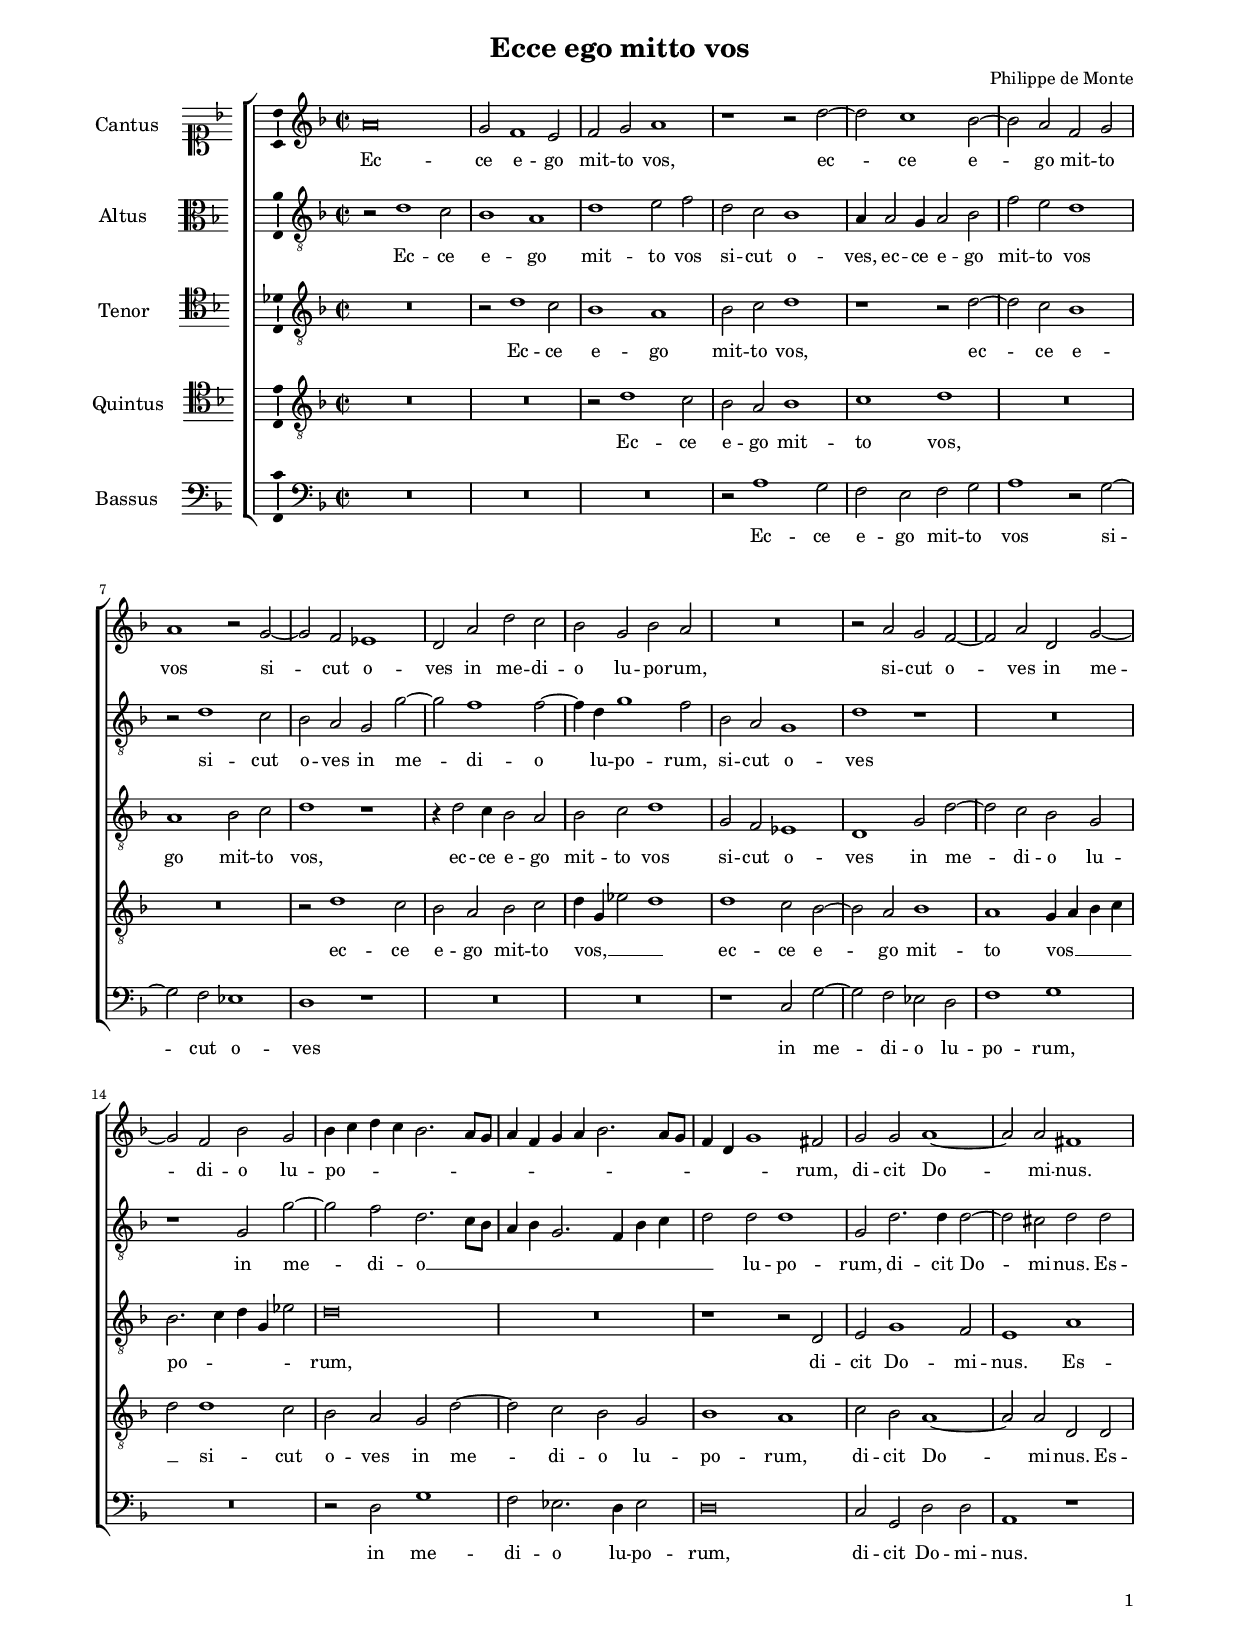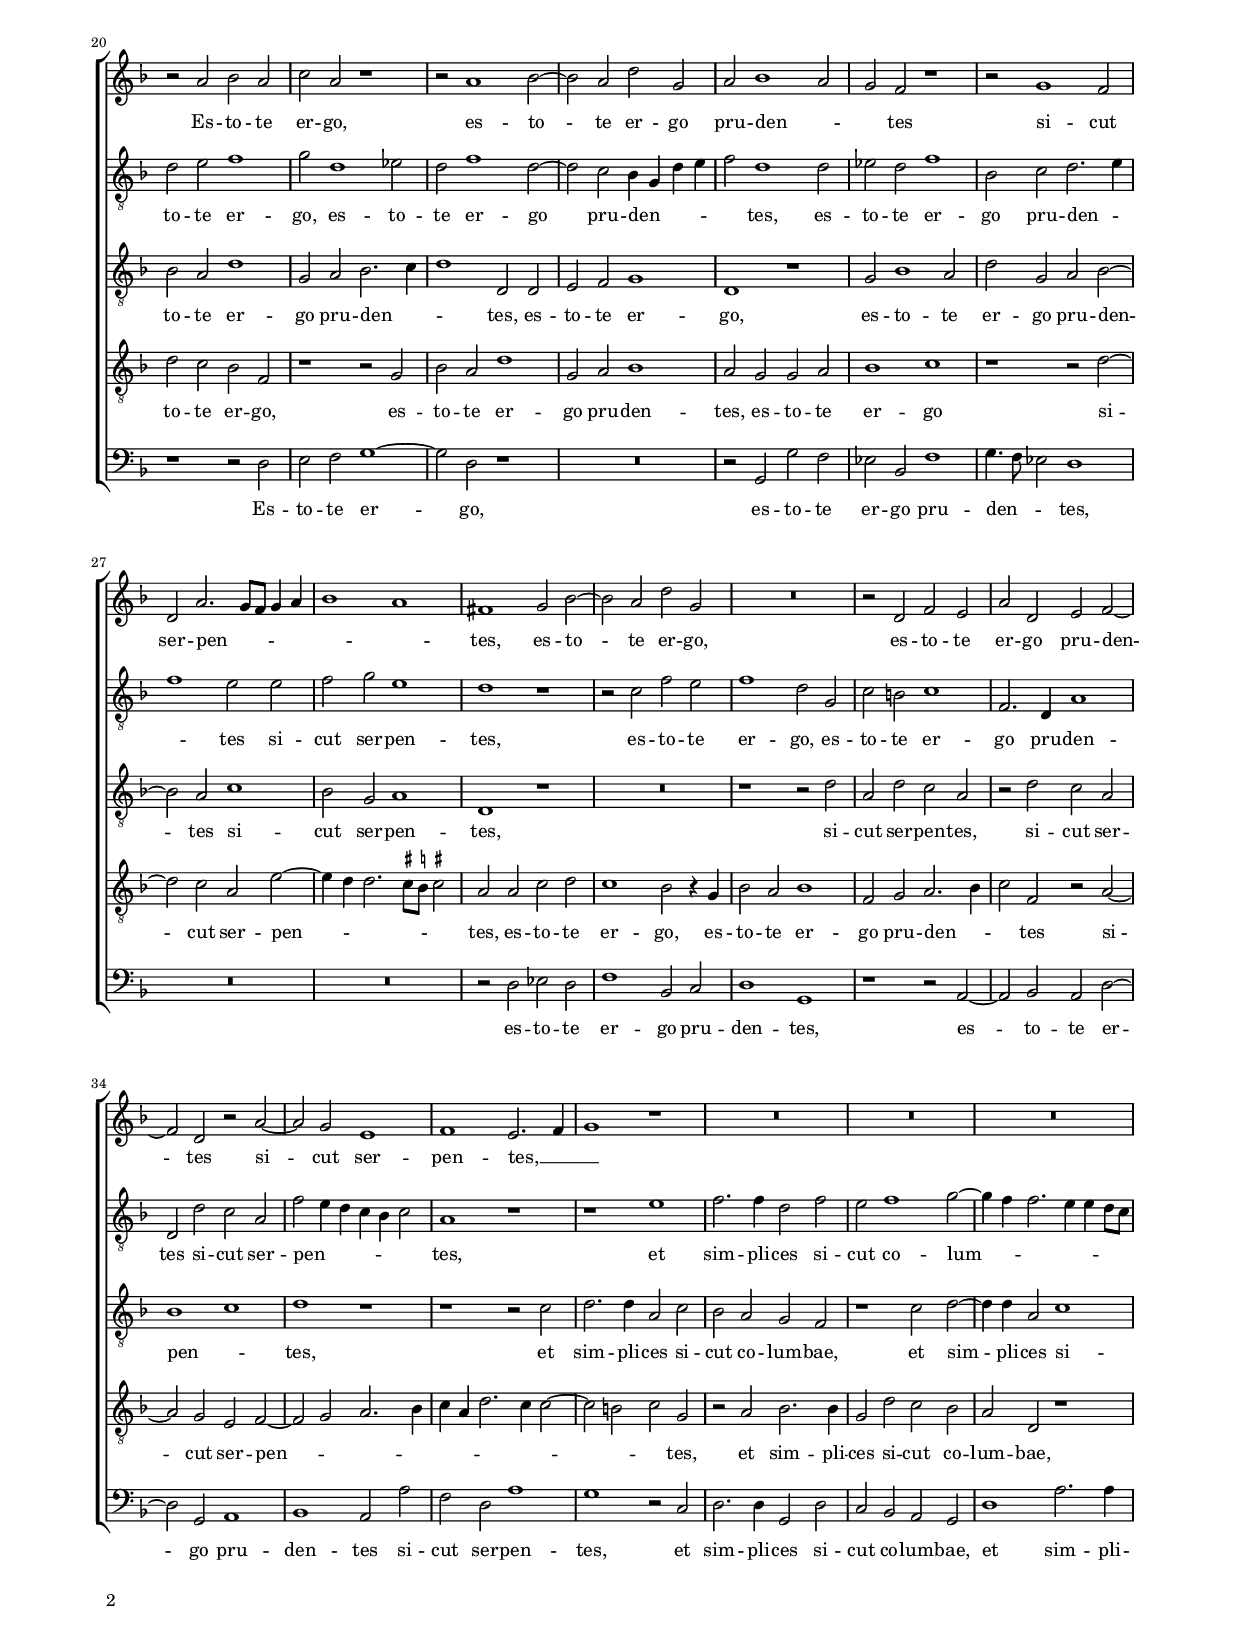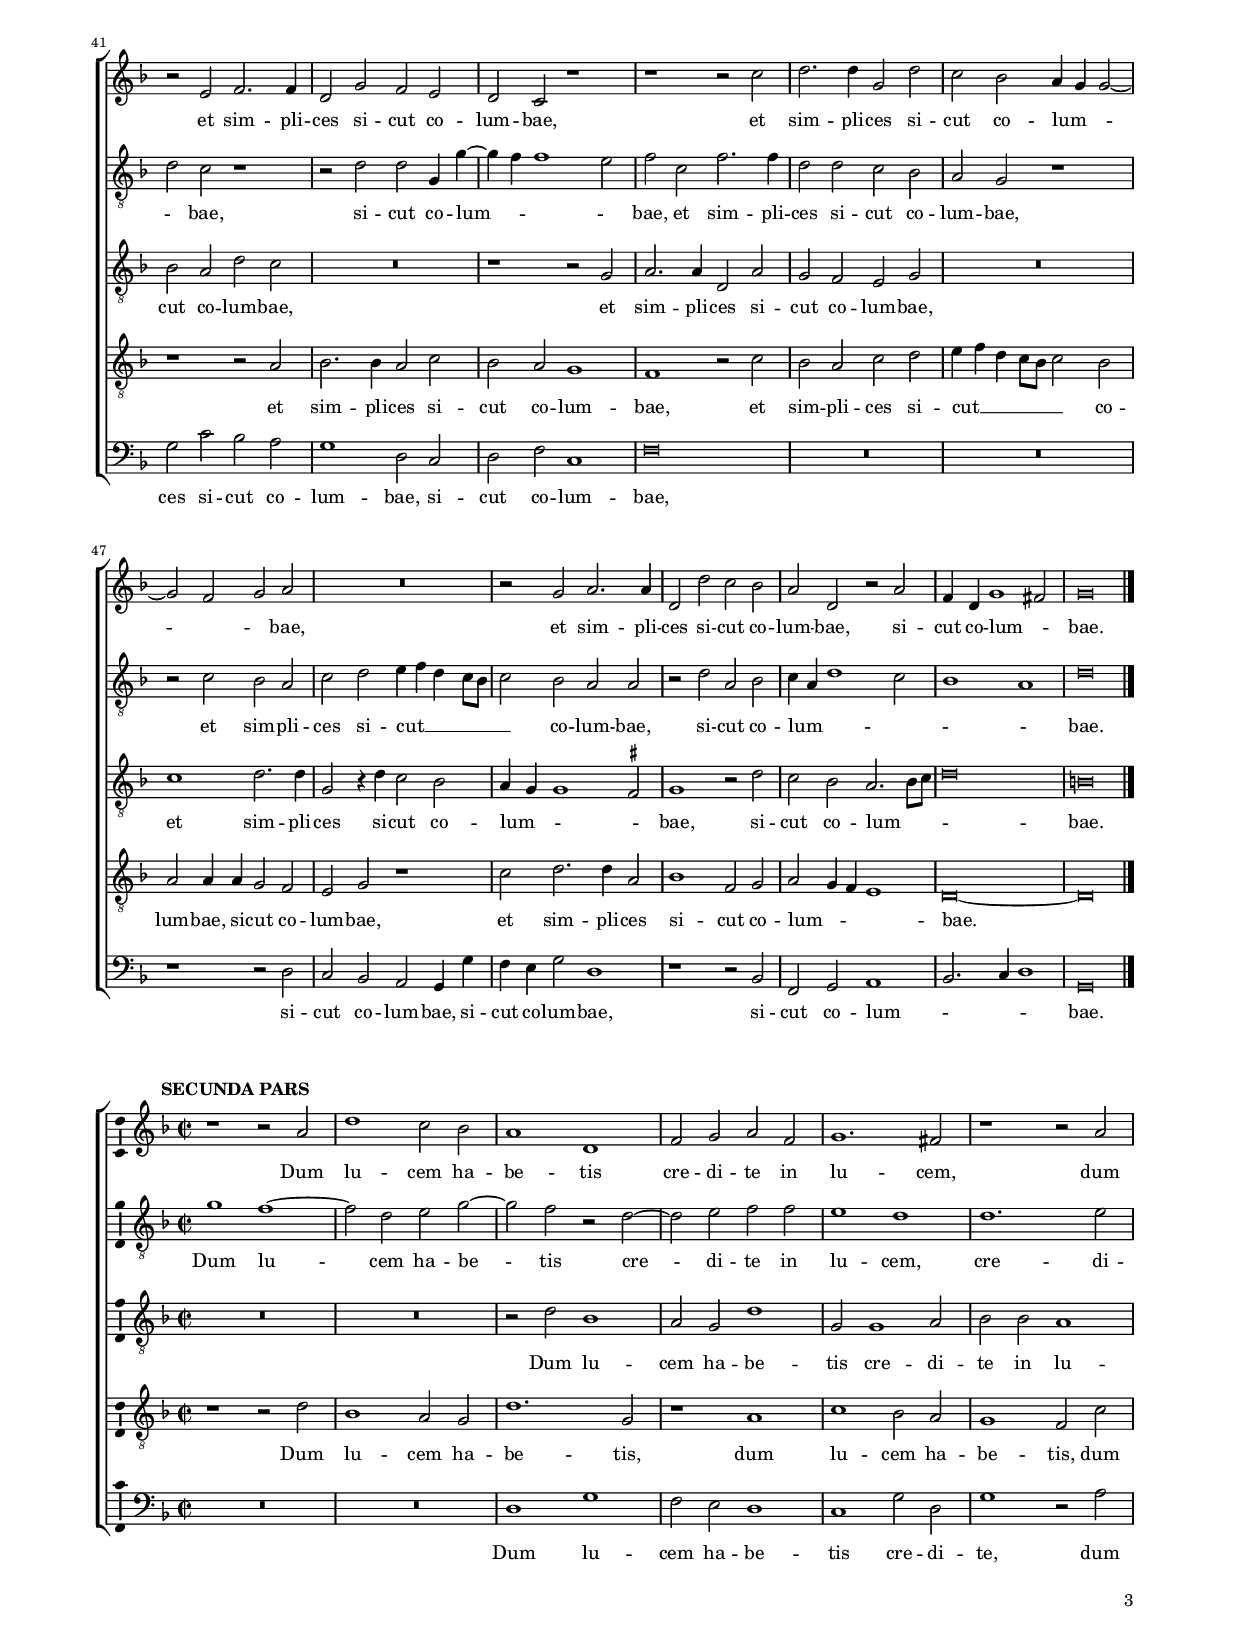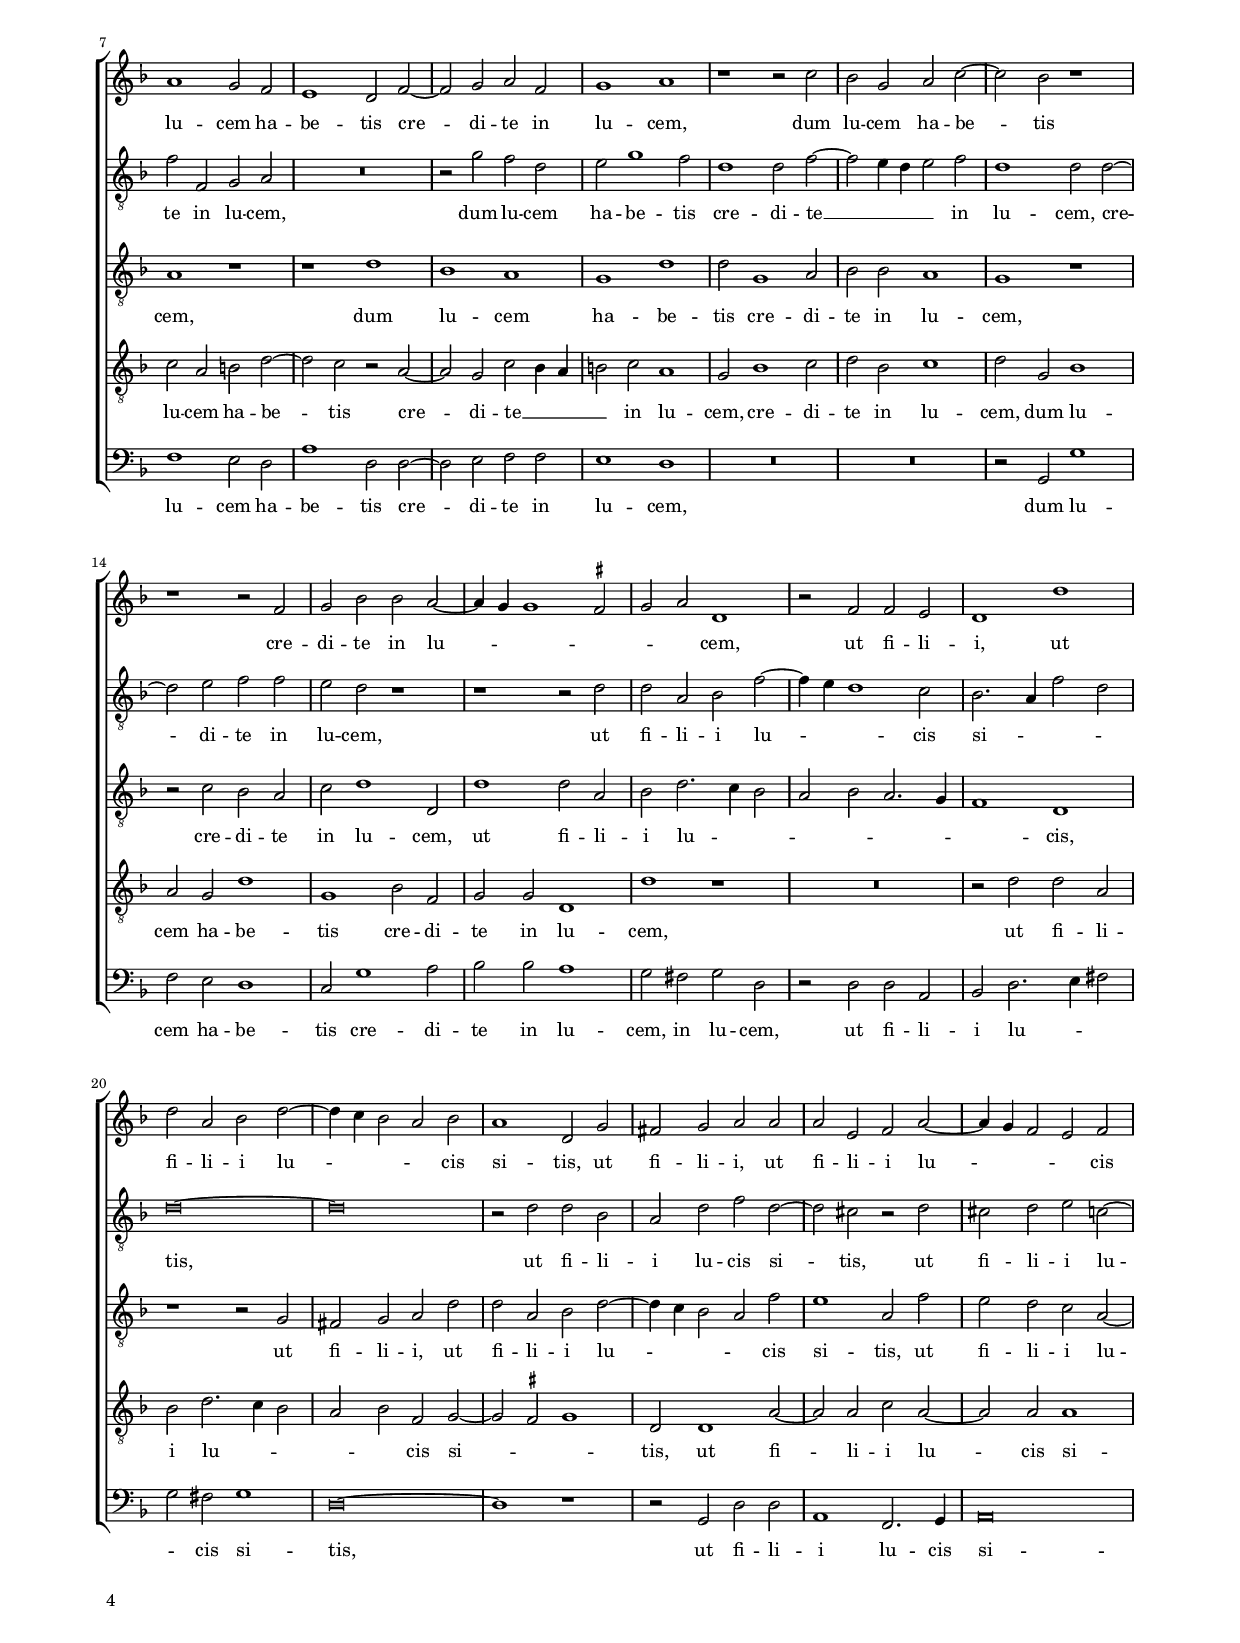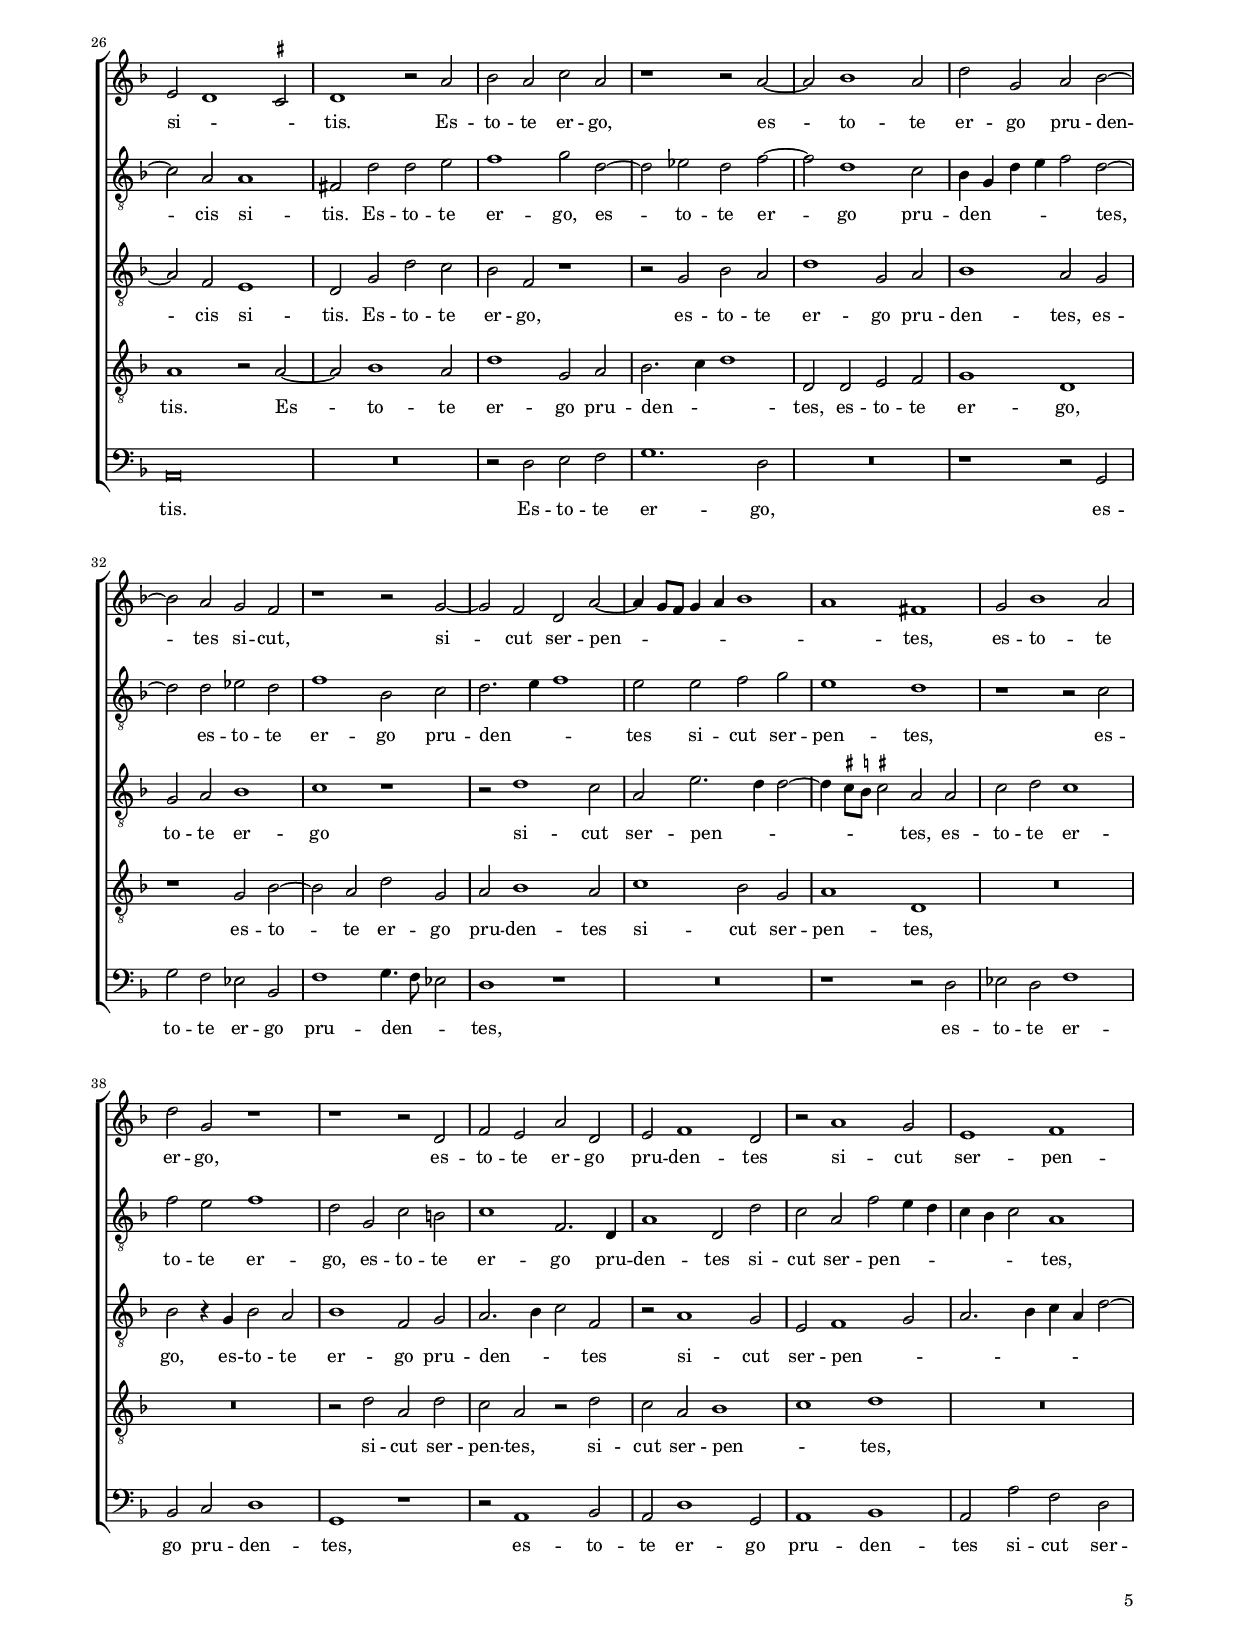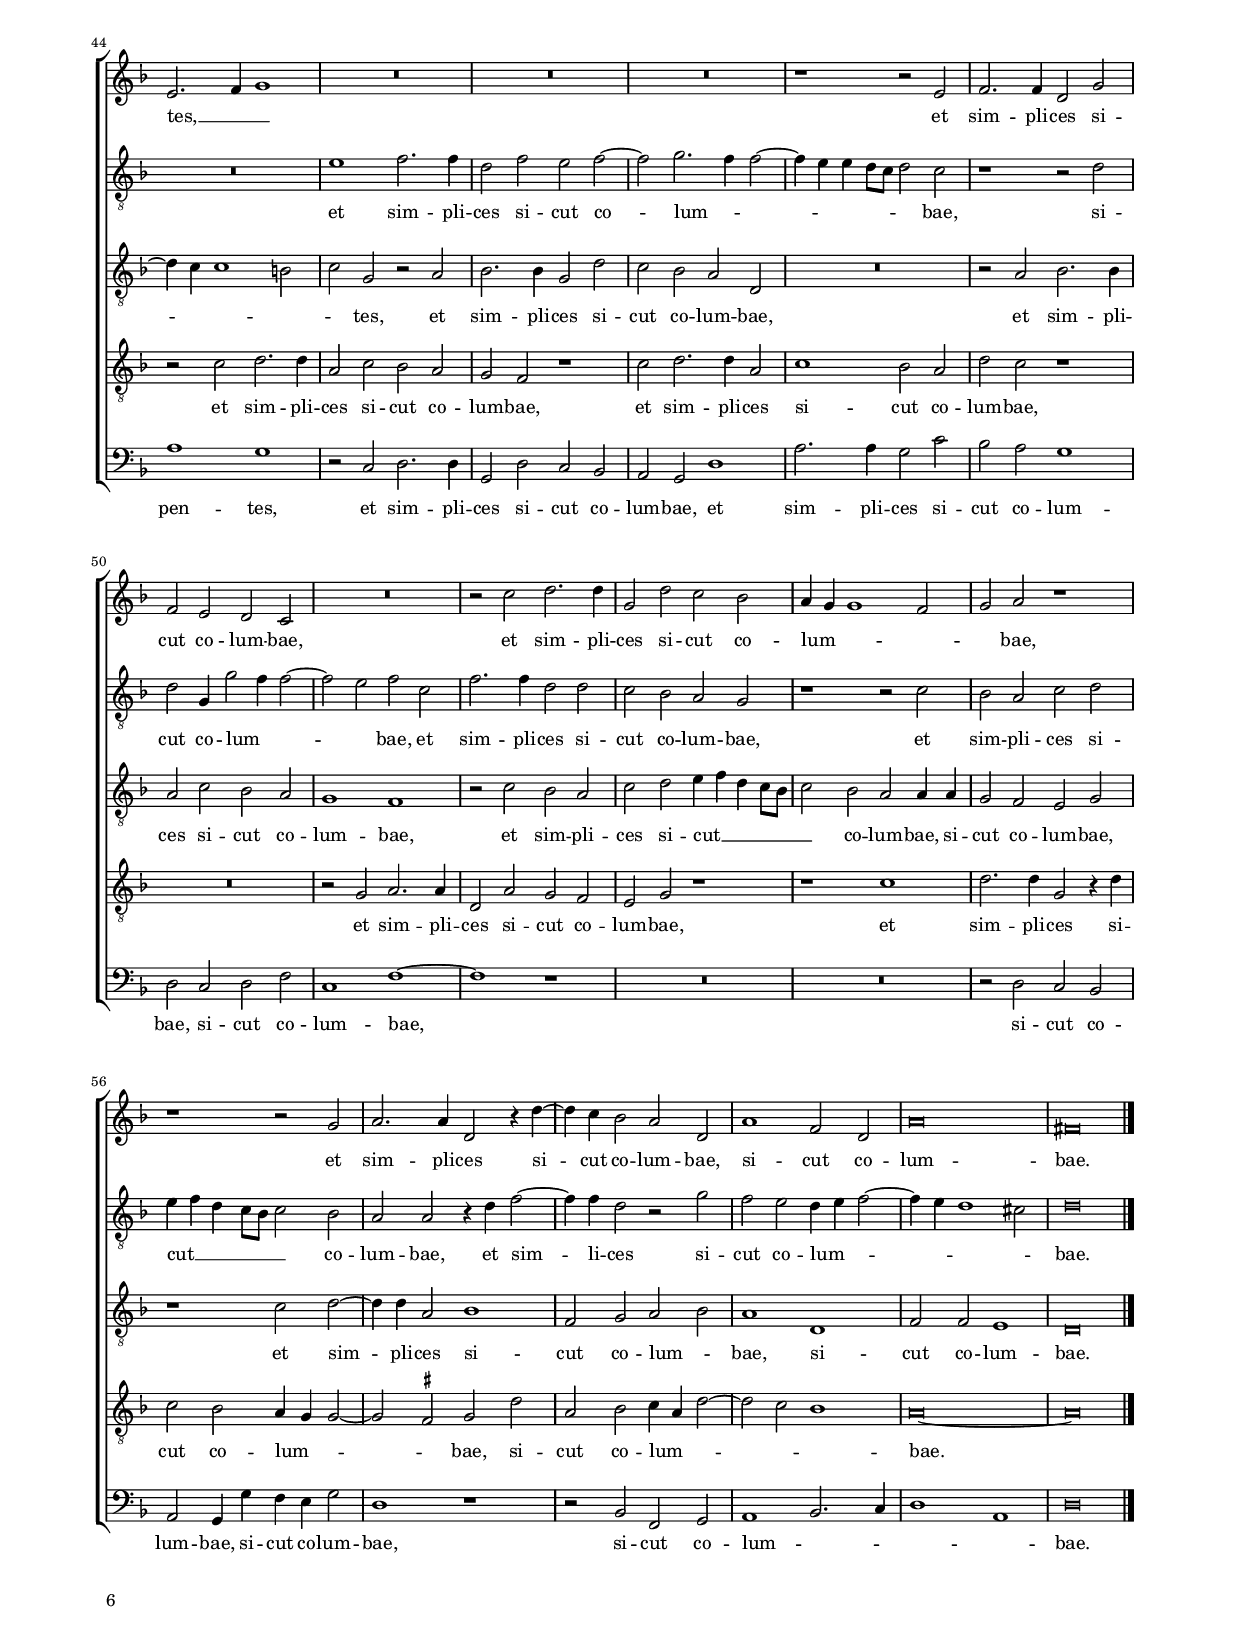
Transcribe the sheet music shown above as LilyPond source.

\header
{
  title="Ecce ego mitto vos"
  composer="Philippe de Monte"
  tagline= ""
}

\version "2.24.0"
\language deutsch
#(set-global-staff-size 15)
% #(set-default-paper-size "letter")
#(ly:set-option 'point-and-click #f)

	
	ficta = { \once \set suggestAccidentals = ##t }
	
	forget = #(define-music-function (music) (ly:music?) #{
		\accidentalStyle forget
		$music
		\accidentalStyle default
		#})
	

\paper
	{
	top-margin = 1.8 \cm
	bottom-margin = 1.2 \cm
	left-margin = 1.8 \cm
	right-margin = 1.8 \cm
	ragged-bottom = ##f
	ragged-last-bottom = ##f
	print-page-number = ##f
	score-system-spacing = #'((basic-distance . 16) (minimum-distance . 14) (padding . 5) (strechability . 150))
	system-system-spacing = #'((basic-distance . 16) (minimum-distance . 14) (padding . 5) (strechability . 150))
	oddFooterMarkup=\markup   \fill-line { "" \fromproperty #'page:page-number-string }
	evenFooterMarkup=\markup  \fill-line { \fromproperty #'page:page-number-string "" }
	last-bottom-spacing = #'((basic-distance . 12) (minimum-distance . 7) (padding . 4))
	systems-per-page = 3
	page-count = 6
%	min-systems-per-page = 3
	}

global = {
	\key f \major
	\time 2/2 \set Score.measureLength = #(ly:make-moment 2/1)
	\set Score.tempoHideNote = ##t
	\tempo 2 = 90
	\skip 1*2*53 \bar "|."
	}
	

incipitcantus = \markup { \score {
	{
	\set Staff.instrumentName = \markup { \fontsize #1 "Cantus" }
	\key f \major
	\clef soprano
	s4 \bar ""
	}
	\layout  {
	raggedright = ##t
	indent = 1.8 \cm
	line-width = 2.5 \cm
	\context { \Staff \remove Time_signature_engraver }
	\override Staff.Clef.Y-extent = #'(0 . 0)
	}} \hspace #1 }
      
      
incipitaltus = \markup { \score {
	{
	\set Staff.instrumentName = \markup { \fontsize #1 "Altus" }
	\key f \major
	\clef alto
	s4 \bar ""
	}
	\layout  {
	raggedright = ##t
	indent = 1.8 \cm
	line-width = 2.5 \cm
	\context { \Staff \remove Time_signature_engraver }
	\override Staff.Clef.Y-extent = #'(0 . 0)
	}} \hspace #1 }


incipittenor = \markup { \score {
	{
	\set Staff.instrumentName = \markup { \fontsize #1 "Tenor" }
	\key f \major
	\clef tenor
	s4 \bar ""
	}
	\layout  {
	raggedright = ##t
	indent = 1.8 \cm
	line-width = 2.5 \cm
	\context { \Staff \remove Time_signature_engraver }
	\override Staff.Clef.Y-extent = #'(0 . 0)
	}} \hspace #1 }
      
      
incipitquintus = \markup { \score {
	{
	\set Staff.instrumentName = \markup { \fontsize #1 "Quintus" }
	\key f \major
	\clef tenor
	s4 \bar ""
	}
	\layout  {
	raggedright = ##t
	indent = 1.8 \cm
	line-width = 2.5 \cm
	\context { \Staff \remove Time_signature_engraver }
	\override Staff.Clef.Y-extent = #'(0 . 0)
	}} \hspace #1 }
      
      
incipitbassus = \markup { \score {
	{
	\set Staff.instrumentName = \markup { \fontsize #1 "Bassus" }
	\key f \major
	\clef bass
	s4 \bar ""
	}
	\layout  {
	raggedright = ##t
	indent = 1.8 \cm
	line-width = 2.5 \cm
	\context { \Staff \remove Time_signature_engraver }
	\override Staff.Clef.Y-extent = #'(0 . 0)
	}} \hspace #1 }


cantus =  \relative c''
	{
	a\breve
    g2 f1 e2	
	f2 g a1
	r1 r2 d~
%5
	d2 c1 b2~ |
	b2 a f g
	a1 r2 g~
	g2 f es1
	d2 a' d c
%10
	b2 g b a |
	R\breve
	r2 a g f~
	f2 a d, g~
	g2 f b g
%15
	b4 c d c b2. a8 g |
	a4 f g a b2. a8 g
	f4 d g1 fis2
	g2 g a1~
	a2 a fis1
%20
	r2 a b a |
	c2 a r1
	r2 a1 b2~
	b2 a d g,
	a2 b1 a2
%25
	g2 f r1 |
	r2 g1 f2
	d2 a'2. g8 f g4 a
	b1 a
	fis1 g2 b~
%30
	b2 a d g, |
	R\breve
	r2 d f e
	a2 d, e f~
	f2 d r a'~
%35
	a2 g e1 |
	f1 e2. f4
	g1 r
	R\breve
	R\breve
%40
	R\breve |
	r2 e f2. f4
	d2 g f e
	d2 c r1
	r1 r2 c'
%45
	d2. d4 g,2 d' |
	c2 b a4 g g2~
	g2 f g a
	R\breve
	r2 g a2. a4
%50
	d,2 d' c b |
	a2 d, r a'
	f4 d g1 fis2
	g\breve |
	}


altus =  \relative c'
	{
	r2 d1 c2
	b1 a
	d1 e2 f
	d2 c b1
%5
	a4 a2 g4 a2 b |
	f'2 e d1
	r2 d1 c2
	b2 a g g'~
	g2 f1 f2~
%10
	f4 d g1 f2 |
	b,2 a g1
	d'1 r
	R\breve
	r1 g,2 g'~
%15
	g2 f2 d2. c8 b |
    a4 b g2. f4 b c
    d2 d d1
    g,2 d'2. d4 d2~ 
    d2 cis2 d d
%20
	d2 e f1 |
    g2 d1 es2
    d2 f1 d2~ 
    d2 c b4 g d' e
    f2 d1 d2
%25
	es2 d f1 |
    b,2 c d2. e4
    f1 e2 e
    f2 g e1
    d1 r
%30
	r2 c f2 e |
    f1 d2 g,
    c2 h c1
    f,2. d4 a'1
    d,2 d' c a
%35
	f'2 e4 d c4 b c2 |
    a1 r
	r1 e'
    f2. f4 d2 f
    e2 f1 g2~
%40
	g4 f4 f2. e4 e d8 c |
    d2 c r1
    r2 d d2 g,4 g'~ 
    g4 f4 f1 e2
    f2 c f2. f4
%45
	d2 d c2 b |
    a2 g r1
    r2 c b2 a
    c2 d e4 f d c8 b 
    c2 b a a
%50
	r2 d a b |
    c4 a d1 c2
    b1 a
	d\breve |
	}


tenor =  \relative c'
	{
	R\breve
	r2 d1 c2
	b1 a
	b2 c d1
%5
	r1 r2 d~ |
    d2 c b1	
	a1 b2 c
	d1 r
	r4 d2 c4 b2 a
%10
	b2 c d1 |
	g,2 f es1 
	d1 g2 d'~
	d2 c b g
	b2. c4 d g, es'2
%15
	d\breve |
	R\breve
	r1 r2 d,
	e2 g1 f2
	e1 a
%20
	b2 a d1 |
	g,2 a b2. c4
	d1 d,2 d
	e2 f g1
	d1 r
%25
	g2 b1 a2 |
	d2 g, a b~
	b2 a c1
	b2 g a1
	d,1 r
%30
	R\breve |
	r1 r2 d'
	a2 d c a
	r2 d c a
	b1 c
%35
	d1 r |
	r1 r2 c
	d2. d4 a2 c
	b2 a g f
	r1 c'2 d~
%40
	d4 d a2 c1 |
	b2 a d c
	R\breve
	r1 r2 g
	a2. a4 d,2 a'
%45
	g2 f e g |
	R\breve
	c1 d2. d4
	g,2 r4 d' c2 b
	a4 g g1 \ficta fis2
%50
	g1 r2 d' |
	c2 b a2. b8 c
	d\breve
	h\breve |
	}


quintus  =  \relative c'
	{
	R\breve
	R\breve
	r2 d1 c2
	b2 a b1
%5
	c1 d |
	R\breve
	R\breve
	r2 d1 c2
	b2 a b c
%10
	d4 g, es'2 d1 |
	d1 c2 b~
	b2 a b1
	a1 g4 a b c
	d2 d1 c2
%15
	b2 a g d'~ |
	d2 c b g
	b1 a
	c2 b a1~
	a2 a d, d
%20
	d'2 c b f |
	r1 r2 g
	b2 a d1
	g,2 a b1
	a2 g g a
%25
	b1 c |
	r1 r2 d~
	d2 c a e'~
    e4 d d2. \ficta cis8 \ficta h \ficta cis!2
	a2 a c d
%30
	c1 b2 r4 g |
	b2 a b1
	f2 g a2. b4
	c2 f, r a~
	a2 g e f~
%35
	f2 g a2. b4 |
	c4 a d2. c4 c2~
	c2 h c g
	r2 a b2. b4
	g2 d' c b
%40
	a2 d, r1 |
	r1 r2 a'
	b2. b4 a2 c
	b2 a g1
	f1 r2 c'
%45
	b2 a c d |
	e4 f d c8 b c2 b
	a2 a4 a g2 f
	e2 g r1
	c2 d2. d4 a2
%50
	b1 f2 g |
	a2 g4 f e1
	d\breve~
	d\breve |
	}


bassus  =  \relative c
	{
	R\breve
	R\breve
	R\breve
	r2 a'1 g2
%5
 |	f2 e f g
    a1 r2 g~	
	g2 f es1
	d1 r
	R\breve
%10
	R\breve |
	r1 c2 g'~
	g2 f es d
	f1 g
	R\breve
%15
	r2 d g1 |
	f2 es2. d4 es2
	d\breve
	c2 g d' d
	a1 r
%20
	r1 r2 d |
	e2 f g1~
	g2 d r1
	R\breve
	r2 g, g' f
%25
	es2 b f'1 |
	g4. f8 es2 d1
	R\breve
	R\breve
	r2 d es d
%30
	f1 b,2 c |
	d1 g,
	r1 r2 a~
	a2 b a d~
	d2 g, a1
%35
	b1 a2 a' |
	f2 d a'1
	g1 r2 c,
	d2. d4 g,2 d'
	c2 b a g
%40
	d'1 a'2. a4 |
	g2 c2 b a
	g1 d2 c
	d2 f c1
	f\breve
%45
	R\breve |
	R\breve
	r1 r2 d
	c2 b a g4 g'
	f4 e g2 d1
%50
	r1 r2 b |
	f2 g a1
	b2. c4 d1
	g,\breve |
	}


lyricscantus = \lyricmode {
	Ec -- ce e -- go mit -- to vos,
    ec -- ce e -- go mit -- to vos
    si -- cut o -- ves in me -- di -- o lu -- po -- rum,
    si -- cut o -- ves in me -- di -- o lu -- po -- _ _ _ _ _ _ _ _ _ _ _ _ _ _ _ _ rum,
    di -- cit Do -- mi -- nus.
    Es -- to -- te er -- go,
    es -- to -- te er -- go pru -- den -- _ _ tes si -- cut ser -- pen -- _ _ _ _ _ _ tes,
    es -- to -- te er -- go,
    es -- to -- te er -- go pru -- den -- tes si -- cut ser -- pen -- tes, __ _ _
    et sim -- pli -- ces si -- cut co -- lum -- bae,
    et sim -- pli -- ces si -- cut co -- lum -- _ _ _ _ bae,
    et sim -- pli -- ces si -- cut co -- lum -- bae,
    si -- cut co -- lum -- _ bae.
	}


lyricsaltus = \lyricmode {
	Ec -- ce e -- go mit -- to vos
    si -- cut o -- ves,
    ec -- ce e -- go mit -- to vos
    si -- cut o -- ves in me -- di -- o lu -- po -- rum,
    si -- cut o -- ves in me -- di -- o __ _ _ _ _ _ _ _ _ _ lu -- po -- rum,
    di -- cit Do -- mi -- nus.
    Es -- to -- te er -- go,
    es -- to -- te er -- go pru -- den -- _ _ _ _ tes,
    es -- to -- te er -- go pru -- den -- _ _ tes si -- cut ser -- pen -- tes,
    es -- to -- te er -- go,
    es -- to -- te er -- go pru -- den -- tes si -- cut ser -- pen -- _ _ _ _ _ tes,
    et sim -- pli -- ces si -- cut co -- lum -- _ _ _ _ _ _ _ bae,
    si -- cut co -- lum -- _ _ _ bae,
    et sim -- pli -- ces si -- cut co -- lum -- bae,
    et sim -- pli -- ces si -- cut __ _ _ _ _ _ co -- lum -- bae,
    si -- cut co -- lum -- _ _ _ _ _ bae.
	}


lyricstenor = \lyricmode {
	Ec -- ce e -- go mit -- to vos,
    ec -- ce e -- go mit -- to vos,
    ec -- ce e -- go mit -- to vos
    si -- cut o -- ves in me -- di -- o lu -- po -- _ _ _ _ rum,
    di -- cit Do -- mi -- nus.
    Es -- to -- te er -- go pru -- den -- _ _ tes,
    es -- to -- te er -- go,
    es -- to -- te er -- go pru -- den -- tes si -- cut ser -- pen -- tes,
    si -- cut ser -- pen -- tes,
    si -- cut ser -- pen -- _ tes,
    et sim -- pli -- ces si -- cut co -- lum -- bae,
    et sim -- pli -- ces si -- cut co -- lum -- bae,
    et sim -- pli -- ces si -- cut co -- lum -- bae,
    et sim -- pli -- ces si -- cut co -- lum -- _ _ _ bae,
    si -- cut co -- lum -- _ _ _ bae.
	}


lyricsquintus = \lyricmode {
	Ec -- ce e -- go mit -- to vos,
    ec -- ce e -- go mit -- to vos, __ _ _ _
    ec -- ce e -- go mit -- to vos __ _ _ _ _
    si -- cut o -- ves in me -- di -- o lu -- po -- rum,
    di -- cit Do -- mi -- nus.
    Es -- to -- te er -- go,
    es -- to -- te er -- go pru -- den -- tes,
    es -- to -- te er -- go si -- cut ser -- pen -- _ _ _ _ _ tes,
    es -- to -- te er -- go,
    es -- to -- te er -- go pru -- den -- _ _ tes si -- cut ser -- pen -- _ _ _ _ _ _ _ _ _ _ tes,
    et sim -- pli -- ces si -- cut co -- lum -- bae,
    et sim -- pli -- ces si -- cut co -- lum -- bae,
    et sim -- pli -- ces si -- cut __ _ _ _ _ _ co -- lum -- bae,
    si -- cut co -- lum -- bae,
    et sim -- pli -- ces si -- cut co -- lum -- _ _ _ bae.
	}


lyricsbassus = \lyricmode {
	Ec -- ce e -- go mit -- to vos
    si -- cut o -- ves in me -- di -- o lu -- po -- rum,
    in me -- di -- o lu -- po -- rum,
    di -- cit Do -- mi -- nus.
    Es -- to -- te er -- go,
    es -- to -- te er -- go pru -- den -- _ _ tes,
    es -- to -- te er -- go pru -- den -- tes,
    es -- to -- te er -- go pru -- den -- tes si -- cut ser -- pen -- tes,
    et sim -- pli -- ces si -- cut co -- lum -- bae,
    et sim -- pli -- ces si -- cut co -- lum -- bae,
    si -- cut co -- lum -- bae,
    si -- cut co -- lum -- bae,
    si -- cut co -- lum -- bae,
    si -- cut co -- lum -- _ _ _ bae.
	}


\score
{  
	% \transpose {
	\new ChoirStaff \with { \override StaffGrouper.staff-staff-spacing.basic-distance = #12 }
	<<

	\new Staff << \global
	\new Voice="v1" {
		\set Staff.instrumentName=\incipitcantus
		\set Staff.midiInstrument = "reed organ"
		\clef violin
		\cantus }
	\new Lyrics \lyricsto "v1" {\lyricscantus }
	>>


	\new Staff << \global
	\new Voice="v2" {
		\set Staff.instrumentName=\incipitaltus
		\set Staff.midiInstrument = "reed organ"
        \clef "G_8"
		\altus}
	\new Lyrics \lyricsto "v2" {\lyricsaltus }
	>>


	\new Staff << \global
	\new Voice="v3" {
		\set Staff.instrumentName=\incipittenor
		\set Staff.midiInstrument = "reed organ"
		\clef "G_8"
		\tenor }
	\new Lyrics \lyricsto "v3" {\lyricstenor }
	>>


	\new Staff << \global
	\new Voice="v5" {
		\set Staff.instrumentName=\incipitquintus
		\set Staff.midiInstrument = "reed organ"
		\clef "G_8"
		\quintus}
	\new Lyrics \lyricsto "v5" {\lyricsquintus }
	>>


	\new Staff << \global
	\new Voice="v4" {
		\set Staff.instrumentName=\incipitbassus
		\set Staff.midiInstrument = "reed organ"
		\clef bass
		\bassus }
	\new Lyrics \lyricsto "v4" {\lyricsbassus}
	>>

	>>
	% } % transpose

	\layout
	{
	indent = 2.5 \cm
	\context { \Staff \override TimeSignature.break-visibility = #end-of-line-invisible }
	\context { \Lyrics \override VerticalAxisGroup.nonstaff-relatedstaff-spacing.padding = #1.4 }
%	\context { \Lyrics \override LyricText.font-size = #1 }
	\context { \Staff \consists Ambitus_engraver }
	\context { \Score \override BarNumber.padding = #2 }
	\context { \Voice \override NoteHead.style = #'baroque }
	}


\midi
	{
	}

}

%%%%%%%%%%%%%%%%%%%%  SECUNDA PARS %%%%%%%%%%%%%%%%%%%%


global = {
	\key f \major
	\time 2/2 \set Score.measureLength = #(ly:make-moment 2/1)
	\set Score.tempoHideNote = ##t
	\tempo 2 = 90
	\skip 1*2*61 \bar "|."
	}


cantus =  \relative c''
	{
    r1 r2 a   
	d1 c2 b
	a1 d,
	f2 g a f
%5
	g1. fis2 |
	r1 r2 a \pageBreak
	a1 g2 f
	e1 d2 f~
	f2 g a f
%10
	g1 a |
	r1 r2 c
	b2 g a c~
	c2 b r1
	r1 r2 f
%15
	g2 b b a~ |
	a4 g g1 \ficta fis2
	g2 a d,1
	r2 f f e
	d1 d'
%20
	d2 a b d~ |
	d4 c b2 a b
	a1 d,2 g
	fis2 g a a
	a2 e f a~
%25
	a4 g f2 e f |
	e2 d1 \ficta cis2
	d1 r2 a'
	b2 a c a
	r1 r2 a~
%30
	a2 b1 a2 |
	d2 g, a b~
	b2 a g f
	r1 r2 g~
	g2 f d a'~
%35
	a4 g8 f g4 a b1 |
	a1 fis
	g2 b1 a2
	d2 g, r1
	r1 r2 d
%40
	f2 e a d, |
	e2 f1 d2
	r2 a'1 g2
	e1 f
	e2. f4 g1
%45
	R\breve |
	R\breve
	R\breve
	r1 r2 e
	f2. f4 d2 g
%50
	f2 e d c |
	R\breve
	r2 c' d2. d4
	g,2 d' c b
	a4 g g1 f2
%55
	g2 a r1 |
	r1 r2 g
	a2. a4 d,2 r4 d'~
	d4 c b2 a d,
	a'1 f2 d
%60
	a'\breve |
	fis\breve |
	}


altus =  \relative c'
	{
	g'1 f~
	f2 d e g~
	g2 f r d~
	d2 e f f
%5
	e1 d |
	d1. e2
	f2 f, g a
	R\breve
	r2 g' f d
%10
	e2 g1 f2 |
	d1 d2 f~
	f2 e4 d e2 f
	d1 d2 d~
	d2 e f f
%15
	e2 d r1 |
	r1 r2 d
	d2 a b f'~
	f4 e d1 c2
	b2. a4 f'2 d
%20
	d\breve~ |
	d\breve
	r2 d d b
	a2 d f d~
	d2 cis r d
%25
	cis2 d e c~ |
	c2 a a1
	fis2 d' d e
	f1 g2 d~
	d2 es d f~
%30
	f2 d1 c2 |
	b4 g d' e f2 d~
	d2 d es d
	f1 b,2 c
	d2. e4 f1
%35
	e2 e f g |
	e1 d
	r1 r2 c
	f2 e f1
	d2 g, c h
%40
	c1 f,2. d4 |
	a'1 d,2 d'
	c2 a f' e4 d
	c4 b c2 a1
	R\breve
%45
	e'1 f2. f4 |
	d2 f e f~
	f2 g2. f4 f2~
	f4 e e d8 c d2 c
	r1 r2 d
%50
	d2 g,4 g'2 f4 f2~ |
	f2 e f c
	f2. f4 d2 d
	c2 b a g
	r1 r2 c
%55
	b2 a c d |
	e4 f d c8 b c2 b
	a2 a r4 d f2~
	f4 f d2 r g
	f2 e d4 e f2~
%60
	f4 e d1 cis2 |
	d\breve |
	}


tenor =  \relative c'
	{
	R\breve
	R\breve
	r2 d b1
	a2 g d'1
%5
	g,2 g1 a2 |
	b2 b a1
	a1 r
	r1 d
	b1 a
%10
	g1 d' |
	d2 g,1 a2
	b2 b a1
	g1 r
	r2 c b a
%15
	c2 d1 d,2 |
	d'1 d2 a
	b2 d2. c4 b2
	a2 b a2. g4
	f1 d
%20
	r1 r2 g |
	fis2 g a d
	d2 a b d~
	d4 c b2 a f'
	e1 a,2 f'
%25
	e2 d c a~ |
	a2 f e1
	d2 g d' c
	b2 f r1
	r2 g b a
%30
	d1 g,2 a |
	b1 a2 g
	g2 a b1
	c1 r
	r2 d1 c2
%35
	a2 e'2. d4 d2~ |
	d4 \ficta cis8 \ficta h \ficta cis!2 a2 a
	c2 d c1
	b2 r4 g b2 a
	b1 f2 g
%40
	a2. b4 c2 f, |
	r2 a1 g2
	e2 f1 g2
	a2. b4 c a d2~
	d4 c c1 h2
%45
	c2 g r a |
	b2. b4 g2 d'
	c2 b a d,
	R\breve
	r2 a' b2. b4
%50
	a2 c b a |
	g1 f
	r2 c' b a
	c2 d e4 f d c8 b
	c2 b a a4 a
%55
	g2 f e g |
	r1 c2 d~
	d4 d a2 b1
	f2 g a b
	a1 d,
%60
	f2 f e1 |
	d\breve |
	}


quintus  =  \relative c'
	{
	r1 r2 d
	b1 a2 g
	d'1. g,2
	r1 a
%5
	c1 b2 a |
	g1 f2 c'
	c2 a h d~
	d2 c r a~
	a2 g c b4 a
%10
	h2 c a1 |
	g2 b1 c2
	d2 b c1
	d2 g, b1
	a2 g d'1
%15
	g,1 b2 f |
	g2 g d1
	d'1 r
	R\breve
	r2 d d a
%20
	b2 d2. c4 b2 |
	a2 b f g~
	g2 \ficta fis g1
	d2 d1 a'2~
    a2 a c a~
%25
	a2 a a1 |
	a1 r2 a~
	a2 b1 a2
	d1 g,2 a
	b2. c4 d1
%30
	d,2 d e f |
	g1 d
	r1 g2 b~
	b2 a d g,
	a2 b1 a2
%35
	c1 b2 g |
	a1 d,
	R\breve
	R\breve
	r2 d' a d
%40
	c2 a r d |
	c2 a b1
	c1 d
	R\breve
	r2 c d2. d4
%45
	a2 c b a |
	g2 f r1
	c'2 d2. d4 a2
	c1 b2 a
	d2 c r1
%50
	R\breve |
	r2 g a2. a4
	d,2 a' g f
	e2 g r1
	r1 c
%55
	d2. d4 g,2 r4 d' |
	c2 b a4 g g2~
	g2 \ficta fis g d'
	a2 b c4 a d2~
	d2 c b1
%60
	a\breve~ |
	a\breve |
	}


bassus  =  \relative c
	{
	R\breve
	R\breve
	d1 g
	f2 e d1
%5
	c1 g'2 d |
	g1 r2 a
	f1 e2 d
	a'1 d,2 d~
	d2 e f f
%10
	e1 d |
	R\breve
	R\breve
	r2 g, g'1
	f2 e d1
%15
	c2 g'1 a2 |
	b2 b a1
	g2 fis g d
	r2 d d a
	b2 d2. e4 fis2
%20
	g2 fis g1 |
	d\breve~
	d1 r
	r2 g, d' d
	a1 f2. g4
%25
	a\breve |
	a\breve
	R\breve
	r2 d e f
	g1. d2
%30
	R\breve |
	r1 r2 g,
	g'2 f es b
	f'1 g4. f8 es2
	d1 r
%35
	R\breve |
	r1 r2 d
	es2 d f1
	b,2 c d1
	g,1 r
%40
	r2 a1 b2 |
	a2 d1 g,2
	a1 b
	a2 a' f d
	a'1 g
%45
	r2 c, d2. d4 |
	g,2 d' c b
	a2 g d'1
	a'2. a4 g2 c
	b2 a g1
%50
	d2 c d f |
	c1 f~
	f1 r
	R\breve
	R\breve
%55
	r2 d c b |
	a2 g4 g' f e g2
	d1 r
	r2 b f g
	a1 b2. c4
%60
	d1 a |
	d\breve |
	}


lyricscantus = \lyricmode {
	Dum lu -- cem ha -- be -- tis
    cre -- di -- te in lu -- cem,
    dum lu -- cem ha -- be -- tis
    cre -- di -- te in lu -- cem,
    dum lu -- cem ha -- be -- tis
    cre -- di -- te in lu -- _ _ _ _ _ cem,
    ut fi -- li -- i,
    ut fi -- li -- i lu -- _ _ _ cis si -- tis,
    ut fi -- li -- i,
    ut fi -- li -- i lu -- _ _ _ cis si -- _ _ tis.
    Es -- to -- te er -- go,
    es -- to -- te er -- go pru -- den -- tes si -- cut,
    si -- cut ser -- pen -- _ _ _ _ _ _ tes,
    es -- to -- te er -- go,
    es -- to -- te er -- go pru -- den -- tes si -- cut ser -- pen -- tes, __ _ _
    et sim -- pli -- ces si -- cut co -- lum -- bae,
    et sim -- pli -- ces si -- cut co -- lum -- _ _ _ _ bae,
    et sim -- pli -- ces si -- cut co -- lum -- bae,
    si -- cut co -- lum -- bae.
	}


lyricsaltus = \lyricmode {
	Dum lu -- cem ha -- be -- tis
    cre -- di -- te in lu -- cem,
    cre -- di -- te in lu -- cem,
    dum lu -- cem ha -- be -- tis
    cre -- di -- te __ _ _ _ in lu -- cem,
    cre -- di -- te in lu -- cem,
    ut fi -- li -- i lu -- _ _ cis si -- _ _ _ tis,
    ut fi -- li -- i lu -- cis si -- tis,
    ut fi -- li -- i lu -- cis si -- tis.
    Es -- to -- te er -- go,
    es -- to -- te er -- go pru -- den -- _ _ _ _ tes,
    es -- to -- te er -- go pru -- den -- _ _ tes
    si -- cut ser -- pen -- tes,
    es -- to -- te er -- go,
    es -- to -- te er -- go pru -- den -- tes si -- cut ser -- pen -- _ _ _ _ _ tes,
    et sim -- pli -- ces si -- cut co -- lum -- _ _ _ _ _ _ _ bae,
    si -- cut co -- lum -- _ _ _ bae,
    et sim -- pli -- ces si -- cut co -- lum -- bae,
    et sim -- pli -- ces si -- cut __ _ _ _ _ _ co -- lum -- bae,
    et sim -- li -- ces si -- cut co -- lum -- _ _ _ _ _ bae.
	}


lyricstenor = \lyricmode {
	Dum lu -- cem ha -- be -- tis
    cre -- di -- te in lu -- cem,
    dum lu -- cem ha -- be -- tis
    cre -- di -- te in lu -- cem,
    cre -- di -- te in lu -- cem,
    ut fi -- li -- i lu -- _ _ _ _ _ _ _ cis,
    ut fi -- li -- i,
    ut fi -- li -- i lu -- _ _ _ cis si -- tis,
    ut fi -- li -- i lu -- cis si -- tis.
    Es -- to -- te er -- go,
    es -- to -- te er -- go pru -- den -- tes,
    es -- to -- te er -- go si -- cut ser -- pen -- _ _ _ _ _ tes,
    es -- to -- te er -- go,
    es -- to -- te er -- go pru -- den -- _ _ tes si -- cut ser -- pen -- _ _ _ _ _ _ _ _ _ _ tes,
    et sim -- pli -- ces si -- cut co -- lum -- bae,
    et sim -- pli -- ces si -- cut co -- lum -- bae,
    et sim -- pli -- ces si -- cut __ _ _ _ _ _ co -- lum -- bae,
    si -- cut co -- lum -- bae,
    et sim -- pli -- ces si -- cut co -- lum -- _ bae,
    si -- cut co -- lum -- bae.
	}


lyricsquintus = \lyricmode {
	Dum lu -- cem ha -- be -- tis,
    dum lu -- cem ha -- be -- tis,
    dum lu -- cem ha -- be -- tis
    cre -- di -- te __ _ _ _ in lu -- cem,
    cre -- di -- te in lu -- cem,
    dum lu -- cem ha -- be -- tis
    cre -- di -- te in lu -- cem,
    ut fi -- li -- i lu -- _ _ _ _ cis si -- _ _ tis,
    ut fi -- li -- i lu -- cis si -- tis.
    Es -- to -- te er -- go pru -- den -- _ _ tes,
    es -- to -- te er -- go,
    es -- to -- te er -- go pru -- den -- tes si -- cut ser -- pen -- tes,
    si -- cut ser -- pen -- tes,
    si -- cut ser -- pen -- _ tes,
    et sim -- pli -- ces si -- cut co -- lum -- bae,
    et sim -- pli -- ces si -- cut co -- lum -- bae,
    et sim -- pli -- ces si -- cut co -- lum -- bae,
    et sim -- pli -- ces si -- cut co -- lum -- _ _ _ bae,
    si -- cut co -- lum -- _ _ _ _ bae.
	}


lyricsbassus = \lyricmode {
	Dum lu -- cem ha -- be -- tis
    cre -- di -- te,
    dum lu -- cem ha -- be -- tis
    cre -- di -- te in lu -- cem,
    dum lu -- cem ha -- be -- tis
    cre -- di -- te in lu -- cem,
    in lu -- cem,
    ut fi -- li -- i lu -- _ _ _ cis si -- tis,
    ut fi -- li -- i lu -- cis si -- tis.
    Es -- to -- te er -- go,
    es -- to -- te er -- go pru -- den -- _ _ tes,
    es -- to -- te er -- go pru -- den -- tes,
    es -- to -- te er -- go pru -- den -- tes si -- cut ser -- pen -- tes,
    et sim -- pli -- ces si -- cut co -- lum -- bae,
    et sim -- pli -- ces si -- cut co -- lum -- bae,
    si -- cut co -- lum -- bae,
    si -- cut co -- lum -- bae,
    si -- cut co -- lum -- bae,
    si -- cut co -- lum -- _ _ _ _ bae.
	}


\score
	{  
	% \transpose {
	\new ChoirStaff \with { \override StaffGrouper.staff-staff-spacing.basic-distance = #12 }
	<<

	\new Staff <<\global
	\new Voice="v1" {
	  %\set Staff.instrumentName=Cantus
		\set Staff.midiInstrument = "reed organ"
		\clef violin
		\cantus }
	\new Lyrics \lyricsto "v1" {\lyricscantus }
	>>


	\new Staff << \global
	\new Voice="v2" {
	  %\set Staff.instrumentName=Altus
		\set Staff.midiInstrument = "reed organ"
		\clef "G_8"
		\altus}
	\new Lyrics \lyricsto "v2" {\lyricsaltus }
	>>


	\new Staff <<\global
	\new Voice="v3" {
	  %\set Staff.instrumentName=Tenor
		\set Staff.midiInstrument = "reed organ"
		\clef "G_8"
		\tenor }
	\new Lyrics \lyricsto "v3" {\lyricstenor }
	>>


	\new Staff << \global
	\new Voice="v5" {
	  %\set Staff.instrumentName=Quintus
		\set Staff.midiInstrument = "reed organ"
		\clef "G_8"
		\quintus}
	\new Lyrics \lyricsto "v5" {\lyricsquintus }
	>>


	\new Staff <<\global
	\new Voice="v4" {
	  %\set Staff.instrumentName=Bassus
		\set Staff.midiInstrument = "reed organ"
		\clef bass
		\bassus }
	\new Lyrics \lyricsto "v4" {\lyricsbassus}
	>>
	
	>>
	% } % transpose

	\layout
	{
	indent = 0 \cm
	\context { \Staff \override TimeSignature.break-visibility = #end-of-line-invisible }
	\context { \Lyrics \override VerticalAxisGroup.nonstaff-relatedstaff-spacing.padding = #1.4 }
%	\context { \Lyrics \override LyricText.font-size = #1 }
	\context { \Staff \consists Ambitus_engraver }
	\context { \Score \override BarNumber.padding = #2 }
	\context { \Voice \override NoteHead.style = #'baroque }
	}

	\header { piece = \markup { \raise #2 \hspace # 7 \bold "SECUNDA PARS"} }

\midi
	{
	}
	
}

% EOF
